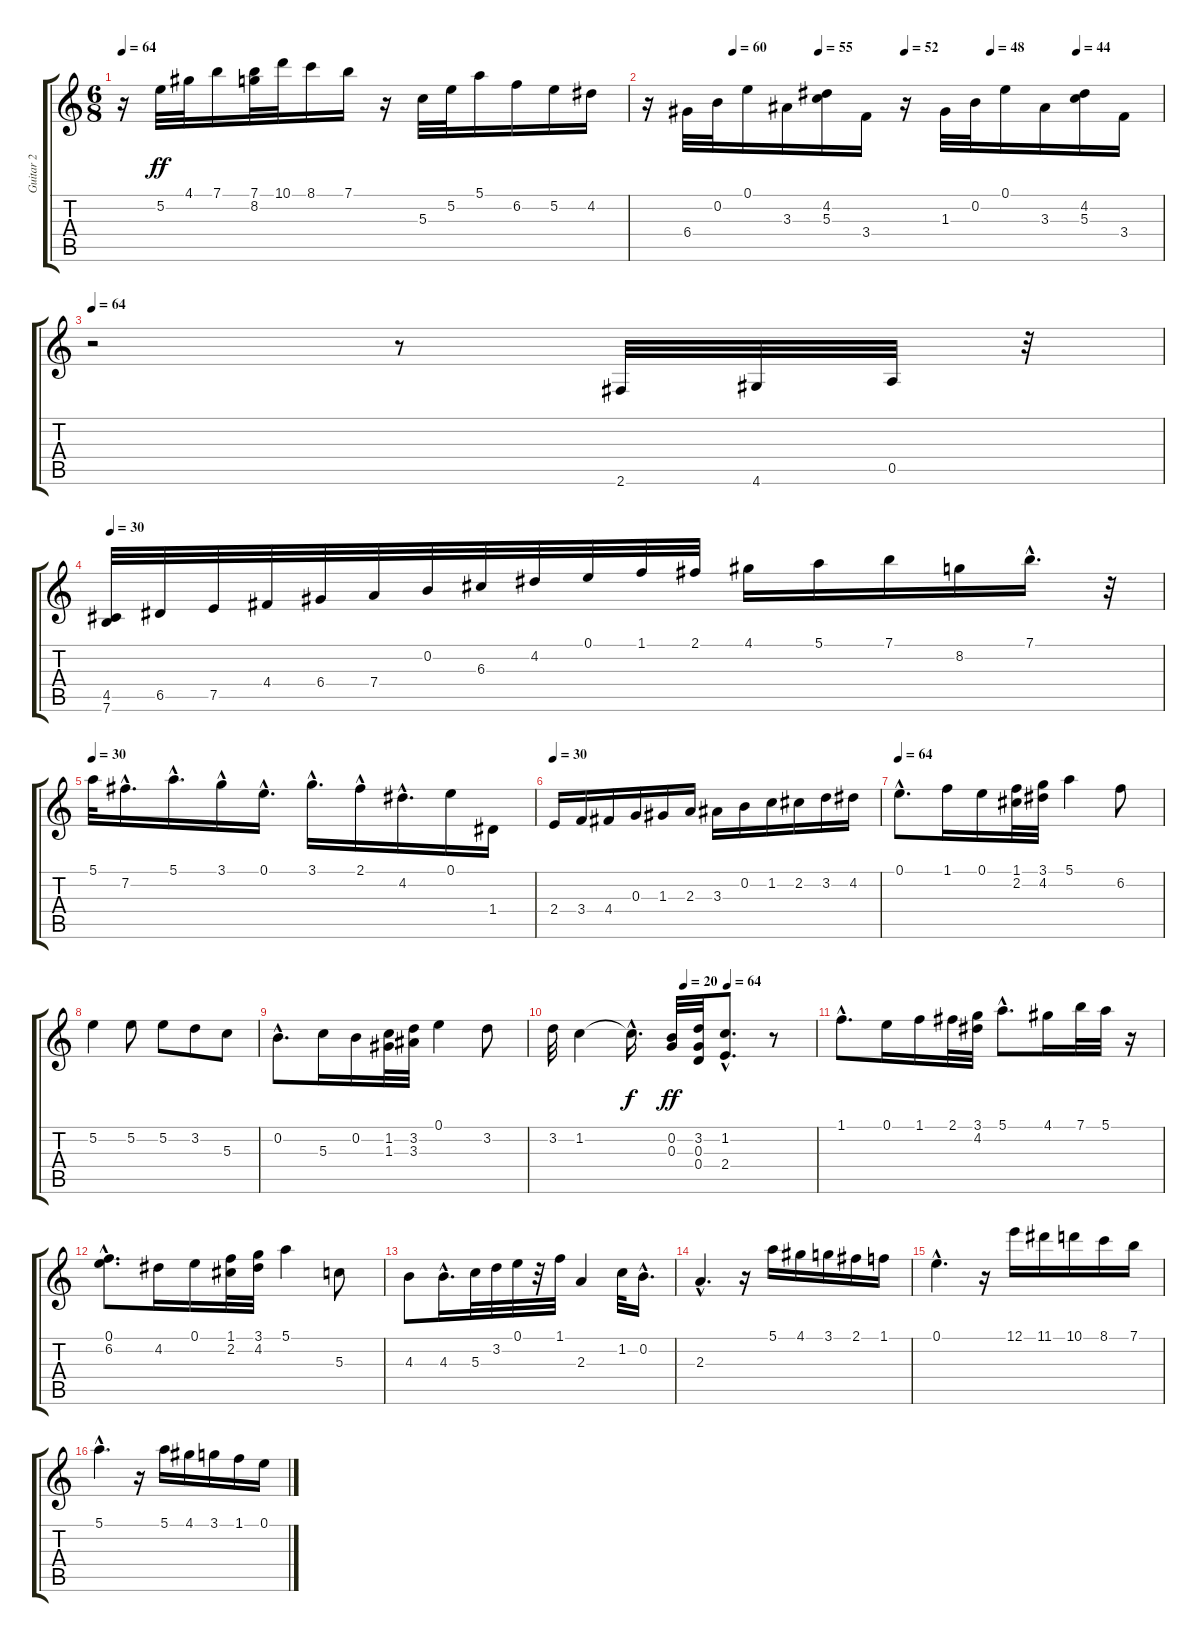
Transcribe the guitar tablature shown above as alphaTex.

\track ("Guitar 2" "Guitar 2") {instrument acousticguitarnylon}
\staff {score tabs}
\tuning (E4 B3 G3 D3 A2 E2) {hide}
\ts (6 8)
\tempo 64
\clef g2
\ks c
r.16{dy ff} 5.2.32 4.1.32 7.1.16 (7.1 8.2).32 10.1.32 8.1.16 7.1.16 r.16 5.3.32 5.2.32 5.1.16 6.2.16 5.2.16 4.2.16 |
\tempo (60 0.16666666666666666)
\tempo (55 0.3333333333333333)
\tempo (52 0.5)
\tempo (48 0.6666666666666666)
\tempo (44 0.8333333333333334)
r.16 6.4.32 0.2.32 0.1.16 3.3.16 (4.2 5.3).16 3.4.16 r.16 1.3.32 0.2.32 0.1.16 3.3.16 (4.2 5.3).16 3.4.16 |
\tempo 64
r.2 r.8 2.6.32 4.6.32 0.5.32 r.32 |
\tempo 30
(4.5 7.6).32 6.5.32 7.5.32 4.4.32 6.4.32 7.4.32 0.2.32 6.3.32 4.2.32 0.1.32 1.1.32 2.1.32 4.1.16 5.1.16 7.1.16 8.2.16 7.1{hac}.16{d} r.32 |
\tempo 30
5.1.32 7.2{hac}.16{d} 5.1{hac}.16{d} 3.1{hac}.16 0.1{hac}.16{d} 3.1{hac}.16{d} 2.1{hac}.16 4.2{hac}.16{d} 0.1.16 1.4.16 |
\tempo 30
2.4.16 3.4.16 4.4.16 0.3.16 1.3.16 2.3.16 3.3.16 0.2.16 1.2.16 2.2.16 3.2.16 4.2.16 |
\tempo 64
0.1{hac}.8{d} 1.1.16 0.1.16 (1.1 2.2).32 (3.1 4.2).32 5.1.4 6.2.8 |
5.2.4 5.2.8 5.2.8 3.2.8 5.3.8 |
0.2{hac}.8{d} 5.3.16 0.2.16 (1.2 1.3).32 (3.2 3.3).32 0.1.4 3.2.8 |
\tempo (20 0.5)
\tempo (64 0.6666666666666666)
3.2.32 1.2.4 1.2{hac t}.16{d dy f} (0.2 0.3).32{dy ff} (3.2 0.3 0.4).32 (1.2 2.4{hac}).8{d} r.8 |
1.1{hac}.8{d} 0.1.16 1.1.16 2.1.32 (3.1 4.2).32 5.1{hac}.8{d} 4.1.16 7.1.32 5.1.32 r.16 |
(0.1{hac} 6.2).8{d} 4.2.16 0.1.16 (1.1 2.2).32 (3.1 4.2).32 5.1.4 5.3.8 |
4.3.8 4.3{hac}.16{d} 5.3.32 3.2.32 0.1.32 r.32 1.1.32 2.3.4 1.2.32 0.2{hac}.16{d} |
2.3{hac}.4{d} r.16 5.1.16 4.1.16 3.1.16 2.1.16 1.1.16 |
0.1{hac}.4{d} r.16 12.1.16 11.1.16 10.1.16 8.1.16 7.1.16 |
5.1{hac}.4{d} r.16 5.1.16 4.1.16 3.1.16 1.1.16 0.1.16
